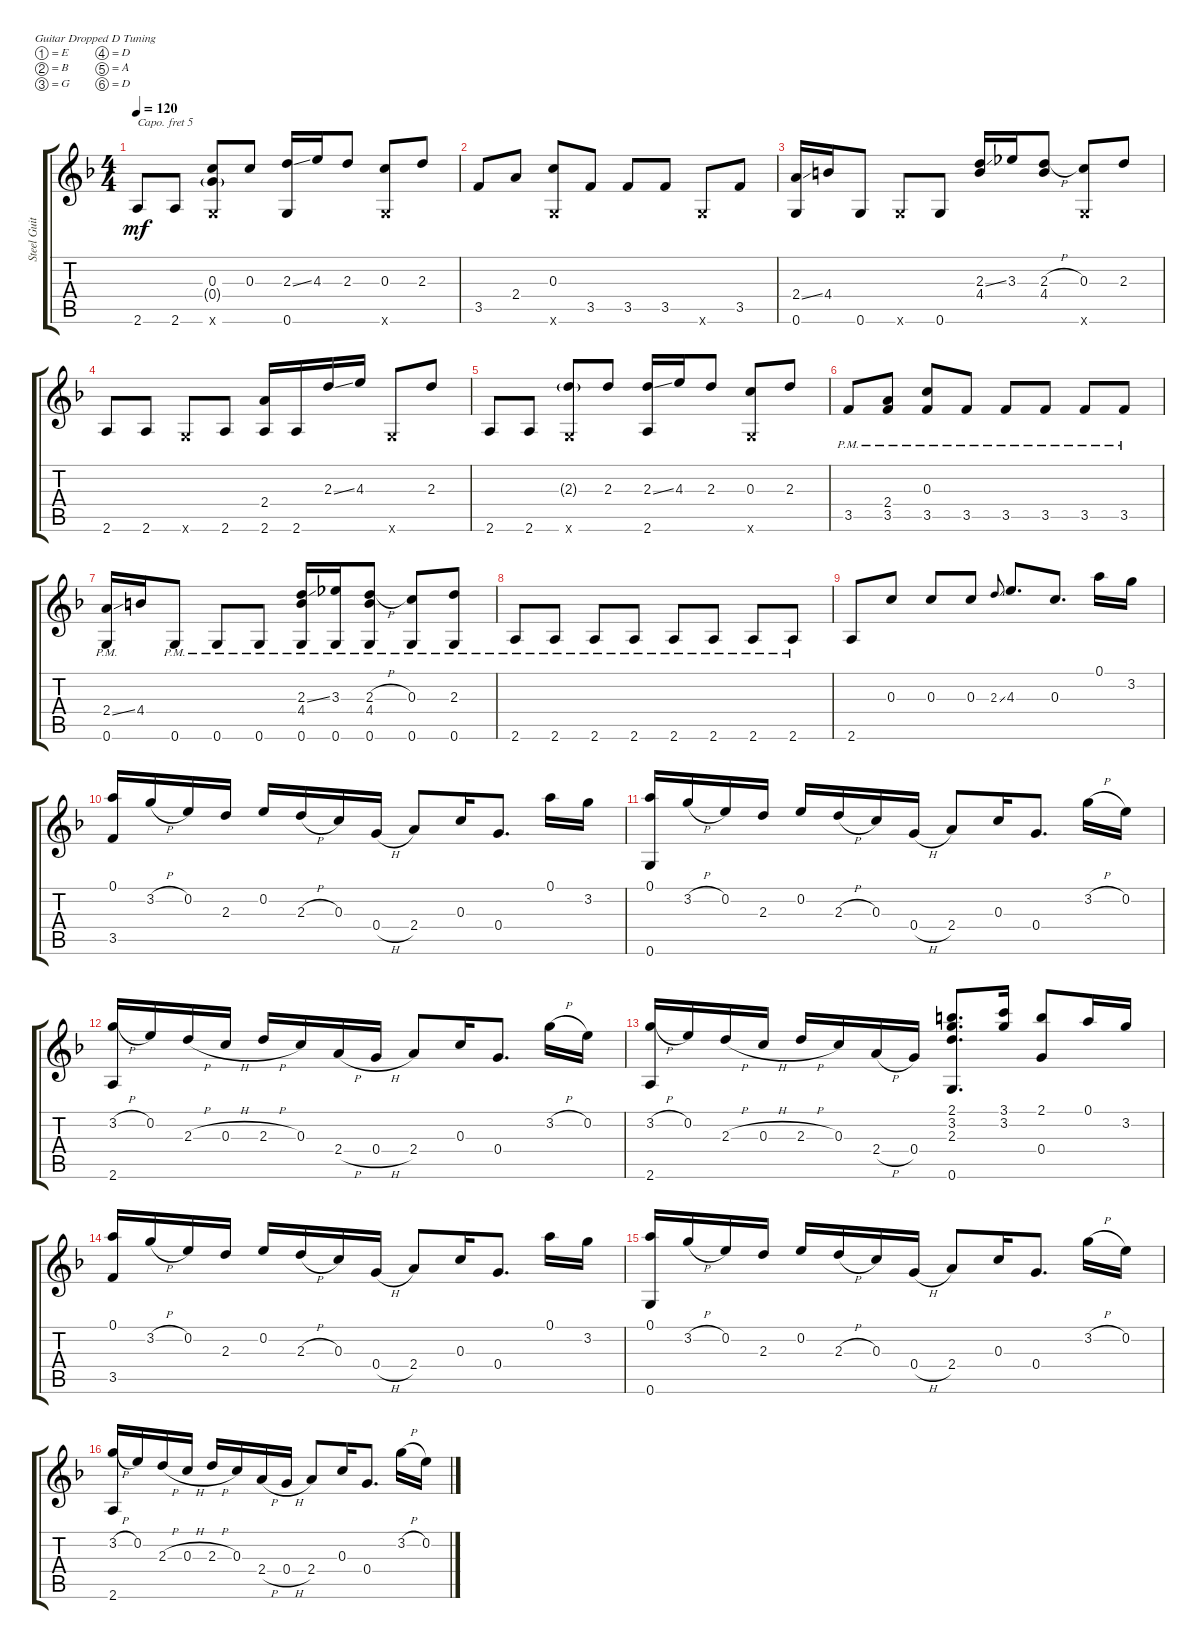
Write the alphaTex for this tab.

\defaultSystemsLayout 4
\bracketExtendMode groupsimilarinstruments
\otherSystemsTrackNameOrientation horizontal
\track ("Steel Guitar" "Steel Guit") {instrument acousticguitarsteel}
\staff {score tabs}
\capo 5
\tuning (E4 B3 G3 D3 A2 D2)
\ts (4 4)
\tempo 120
\clef g2
\ks f
2.6{acc forcenatural}.8{dy mf beam Up} 2.6{acc forcenatural}.8{beam Up} (0.3{acc forcenatural} 0.6{x acc forcenatural} 0.4{g acc forcenatural}).8{beam Up} 0.3{acc forcenatural}.8{beam Up} (0.6{acc forcenatural} 2.3{ss acc forcenatural}).16{beam Up} 4.3{acc forcenatural}.16{beam Up} 2.3{acc forcenatural}.8{beam Up} (0.3{acc forcenatural} 0.6{x acc forcenatural}).8{beam Up} 2.3{acc forcenatural}.8{beam Up} |
3.5{acc forcenatural}.8{beam Up} 2.4{acc forcenatural}.8{beam Up} (0.3{acc forcenatural} 0.6{x acc forcenatural}).8{beam Up} 3.5{acc forcenatural}.8{beam Up} 3.5{acc forcenatural}.8{beam Up} 3.5{acc forcenatural}.8{beam Up} 0.6{x acc forcenatural}.8{beam Up} 3.5{acc forcenatural}.8{beam Up} |
(0.6{acc forcenatural} 2.4{ss acc forcenatural}).16{beam Up} 4.4{acc #}.16{beam Up} 0.6{acc forcenatural}.8{beam Up} 0.6{x acc forcenatural}.8{beam Up} 0.6{acc forcenatural}.8{beam Up} (4.4{acc #} 2.3{ss acc forcenatural}).16{beam Up} 3.3{acc b}.16{beam Up} (2.3{h acc forcenatural} 4.4{acc #}).8{beam Up} (0.6{x acc forcenatural} 0.3{acc forcenatural}).8{beam Up} 2.3{acc forcenatural}.8{beam Up} |
2.6{acc forcenatural}.8{beam Up} 2.6{acc forcenatural}.8{beam Up} 0.6{x acc forcenatural}.8{beam Up} 2.6{acc forcenatural}.8{beam Up} (2.6{acc forcenatural} 2.4{acc forcenatural}).16{beam Up} 2.6{acc forcenatural}.16{beam Up} 2.3{ss acc forcenatural}.16{beam Up} 4.3{acc forcenatural}.16{beam Up} 0.6{x acc forcenatural}.8{beam Up} 2.3{acc forcenatural}.8{beam Up} |
2.6{acc forcenatural}.8{beam Up} 2.6{acc forcenatural}.8{beam Up} (0.6{x acc forcenatural} 2.3{g acc forcenatural}).8{beam Up} 2.3{acc forcenatural}.8{beam Up} (2.3{ss acc forcenatural} 2.6{acc forcenatural}).16{beam Up} 4.3{acc forcenatural}.16{beam Up} 2.3{acc forcenatural}.8{beam Up} (0.6{x acc forcenatural} 0.3{acc forcenatural}).8{beam Up} 2.3{acc forcenatural}.8{beam Up} |
3.5{pm acc forcenatural}.8{beam Up} (2.4{acc forcenatural} 3.5{pm acc forcenatural}).8{beam Up} (0.3{acc forcenatural} 3.5{pm acc forcenatural}).8{beam Up} 3.5{pm acc forcenatural}.8{beam Up} 3.5{pm acc forcenatural}.8{beam Up} 3.5{pm acc forcenatural}.8{beam Up} 3.5{pm acc forcenatural}.8{beam Up} 3.5{pm acc forcenatural}.8{beam Up} |
(0.6{pm acc forcenatural} 2.4{ss acc forcenatural}).16{beam Up} 4.4{acc #}.16{beam Up} 0.6{pm acc forcenatural}.8{beam Up} 0.6{pm acc forcenatural}.8{beam Up} 0.6{pm acc forcenatural}.8{beam Up} (4.4{acc #} 2.3{ss acc forcenatural} 0.6{pm acc forcenatural}).16{beam Up} (3.3{acc b} 0.6{pm acc forcenatural}).16{beam Up} (2.3{h acc forcenatural} 4.4{acc #} 0.6{pm acc forcenatural}).8{beam Up} (0.6{pm acc forcenatural} 0.3{acc forcenatural}).8{beam Up} (2.3{acc forcenatural} 0.6{pm acc forcenatural}).8{beam Up} |
2.6{pm acc forcenatural}.8{beam Up} 2.6{pm acc forcenatural}.8{beam Up} 2.6{pm acc forcenatural}.8{beam Up} 2.6{pm acc forcenatural}.8{beam Up} 2.6{pm acc forcenatural}.8{beam Up} 2.6{pm acc forcenatural}.8{beam Up} 2.6{pm acc forcenatural}.8{beam Up} 2.6{pm acc forcenatural}.8{beam Up} |
2.6{acc forcenatural}.8{beam Up} 0.3{acc forcenatural}.8{beam Up} 0.3{acc forcenatural}.8{beam Up} 0.3{acc forcenatural}.8{beam Up} 2.3{ss acc forcenatural}.8{gr onbeat beam Up} 4.3{acc forcenatural}.8{d beam Up} 0.3{acc forcenatural}.8{d beam Up} 0.1{acc forcenatural}.16{beam Down} 3.2{acc forcenatural}.16{beam Down} |
(0.1{acc forcenatural} 3.5{acc forcenatural}).16{beam Up} 3.2{h acc forcenatural}.16{beam Up} 0.2{acc forcenatural}.16{beam Up} 2.3{acc forcenatural}.16{beam Up} 0.2{acc forcenatural}.16{beam Up} 2.3{h acc forcenatural}.16{beam Up} 0.3{acc forcenatural}.16{beam Up} 0.4{h acc forcenatural}.16{beam Up} 2.4{acc forcenatural}.8{beam Up} 0.3{acc forcenatural}.16{beam Up} 0.4{acc forcenatural}.8{d beam Up} 0.1{acc forcenatural}.16{beam Down} 3.2{acc forcenatural}.16{beam Down} |
(0.1{acc forcenatural} 0.6{acc forcenatural}).16{beam Up} 3.2{h acc forcenatural}.16{beam Up} 0.2{acc forcenatural}.16{beam Up} 2.3{acc forcenatural}.16{beam Up} 0.2{acc forcenatural}.16{beam Up} 2.3{h acc forcenatural}.16{beam Up} 0.3{acc forcenatural}.16{beam Up} 0.4{h acc forcenatural}.16{beam Up} 2.4{acc forcenatural}.8{beam Up} 0.3{acc forcenatural}.16{beam Up} 0.4{acc forcenatural}.8{d beam Up} 3.2{h acc forcenatural}.16{beam Down} 0.2{acc forcenatural}.16{beam Down} |
(2.6{acc forcenatural} 3.2{h acc forcenatural}).16{beam Up} 0.2{acc forcenatural}.16{beam Up} 2.3{h acc forcenatural}.16{beam Up} 0.3{h acc forcenatural}.16{beam Up} 2.3{h acc forcenatural}.16{beam Up} 0.3{acc forcenatural}.16{beam Up} 2.4{h acc forcenatural}.16{beam Up} 0.4{h acc forcenatural}.16{beam Up} 2.4{acc forcenatural}.8{beam Up} 0.3{acc forcenatural}.16{beam Up} 0.4{acc forcenatural}.8{d beam Up} 3.2{h acc forcenatural}.16{beam Down} 0.2{acc forcenatural}.16{beam Down} |
(2.6{acc forcenatural} 3.2{h acc forcenatural}).16{beam Up} 0.2{acc forcenatural}.16{beam Up} 2.3{h acc forcenatural}.16{beam Up} 0.3{h acc forcenatural}.16{beam Up} 2.3{h acc forcenatural}.16{beam Up} 0.3{acc forcenatural}.16{beam Up} 2.4{h acc forcenatural}.16{beam Up} 0.4{acc forcenatural}.16{beam Up} (2.1{acc #} 3.2{acc forcenatural} 2.3{acc forcenatural} 0.6{acc forcenatural}).8{d beam Up} (3.1{acc forcenatural} 3.2{acc forcenatural}).16{beam Up} (2.1{acc #} 0.4{acc forcenatural}).8{beam Up} 0.1{acc forcenatural}.16{beam Up} 3.2{acc forcenatural}.16{beam Up} |
(0.1{acc forcenatural} 3.5{acc forcenatural}).16{beam Up} 3.2{h acc forcenatural}.16{beam Up} 0.2{acc forcenatural}.16{beam Up} 2.3{acc forcenatural}.16{beam Up} 0.2{acc forcenatural}.16{beam Up} 2.3{h acc forcenatural}.16{beam Up} 0.3{acc forcenatural}.16{beam Up} 0.4{h acc forcenatural}.16{beam Up} 2.4{acc forcenatural}.8{beam Up} 0.3{acc forcenatural}.16{beam Up} 0.4{acc forcenatural}.8{d beam Up} 0.1{acc forcenatural}.16{beam Down} 3.2{acc forcenatural}.16{beam Down} |
(0.1{acc forcenatural} 0.6{acc forcenatural}).16{beam Up} 3.2{h acc forcenatural}.16{beam Up} 0.2{acc forcenatural}.16{beam Up} 2.3{acc forcenatural}.16{beam Up} 0.2{acc forcenatural}.16{beam Up} 2.3{h acc forcenatural}.16{beam Up} 0.3{acc forcenatural}.16{beam Up} 0.4{h acc forcenatural}.16{beam Up} 2.4{acc forcenatural}.8{beam Up} 0.3{acc forcenatural}.16{beam Up} 0.4{acc forcenatural}.8{d beam Up} 3.2{h acc forcenatural}.16{beam Down} 0.2{acc forcenatural}.16{beam Down} |
(2.6{acc forcenatural} 3.2{h acc forcenatural}).16{beam Up} 0.2{acc forcenatural}.16{beam Up} 2.3{h acc forcenatural}.16{beam Up} 0.3{h acc forcenatural}.16{beam Up} 2.3{h acc forcenatural}.16{beam Up} 0.3{acc forcenatural}.16{beam Up} 2.4{h acc forcenatural}.16{beam Up} 0.4{h acc forcenatural}.16{beam Up} 2.4{acc forcenatural}.8{beam Up} 0.3{acc forcenatural}.16{beam Up} 0.4{acc forcenatural}.8{d beam Up} 3.2{h acc forcenatural}.16{beam Down} 0.2{acc forcenatural}.16{beam Down}
